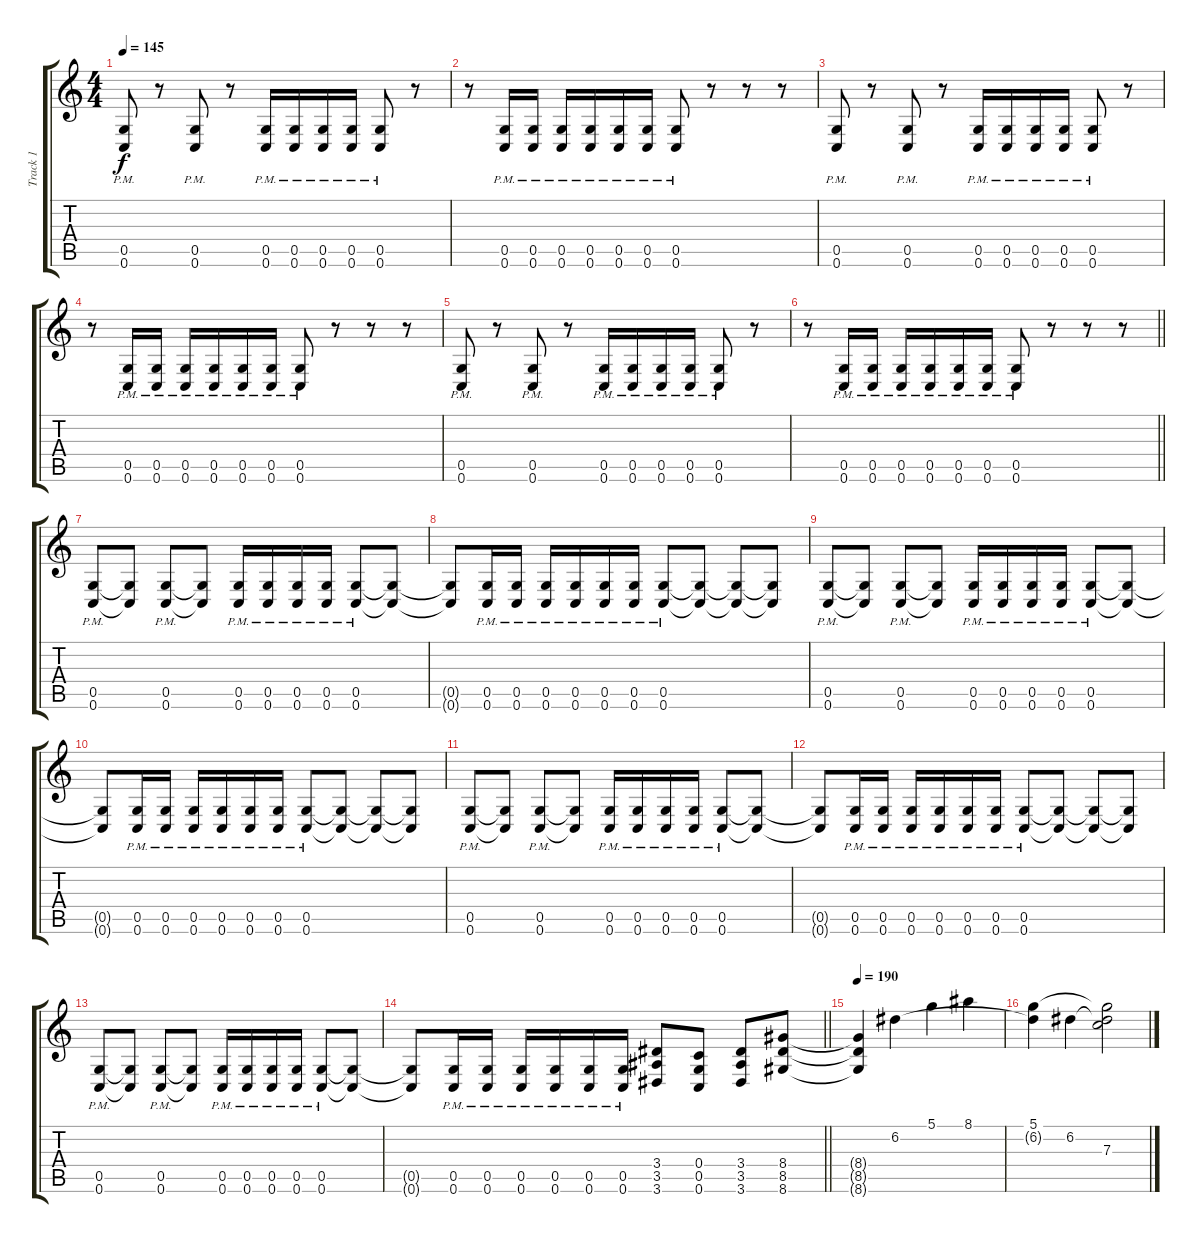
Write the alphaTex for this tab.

\track ("Track 1" "Track 1") {instrument distortionguitar}
\staff {score tabs}
\tuning (D4 A3 F3 C3 G2 C2) {hide}
\ts (4 4)
\tempo 145
\clef g2
\ks c
(0.5{pm} 0.6{pm}).8{dy f} r.8 (0.5{pm} 0.6{pm}).8 r.8 (0.5{pm} 0.6{pm}).16 (0.5{pm} 0.6{pm}).16 (0.5{pm} 0.6{pm}).16 (0.5{pm} 0.6{pm}).16 (0.5{pm} 0.6{pm}).8 r.8 |
r.8 (0.5{pm} 0.6{pm}).16 (0.5{pm} 0.6{pm}).16 (0.5{pm} 0.6{pm}).16 (0.5{pm} 0.6{pm}).16 (0.5{pm} 0.6{pm}).16 (0.5{pm} 0.6{pm}).16 (0.5{pm} 0.6{pm}).8 r.8 r.8 r.8 |
(0.5{pm} 0.6{pm}).8 r.8 (0.5{pm} 0.6{pm}).8 r.8 (0.5{pm} 0.6{pm}).16 (0.5{pm} 0.6{pm}).16 (0.5{pm} 0.6{pm}).16 (0.5{pm} 0.6{pm}).16 (0.5{pm} 0.6{pm}).8 r.8 |
r.8 (0.5{pm} 0.6{pm}).16 (0.5{pm} 0.6{pm}).16 (0.5{pm} 0.6{pm}).16 (0.5{pm} 0.6{pm}).16 (0.5{pm} 0.6{pm}).16 (0.5{pm} 0.6{pm}).16 (0.5{pm} 0.6{pm}).8 r.8 r.8 r.8 |
(0.5{pm} 0.6{pm}).8 r.8 (0.5{pm} 0.6{pm}).8 r.8 (0.5{pm} 0.6{pm}).16 (0.5{pm} 0.6{pm}).16 (0.5{pm} 0.6{pm}).16 (0.5{pm} 0.6{pm}).16 (0.5{pm} 0.6{pm}).8 r.8 |
\barLineRight lightlight
r.8 (0.5{pm} 0.6{pm}).16 (0.5{pm} 0.6{pm}).16 (0.5{pm} 0.6{pm}).16 (0.5{pm} 0.6{pm}).16 (0.5{pm} 0.6{pm}).16 (0.5{pm} 0.6{pm}).16 (0.5{pm} 0.6{pm}).8 r.8 r.8 r.8 |
\section ("" "")
(0.5{pm} 0.6{pm}).8 (0.5{t} 0.6{t}).8 (0.5{pm} 0.6{pm}).8 (0.5{t} 0.6{t}).8 (0.5{pm} 0.6{pm}).16 (0.5{pm} 0.6{pm}).16 (0.5{pm} 0.6{pm}).16 (0.5{pm} 0.6{pm}).16 (0.5{pm} 0.6{pm}).8 (0.5{t} 0.6{t}).8 |
(0.5{t} 0.6{t}).8 (0.5{pm} 0.6{pm}).16 (0.5{pm} 0.6{pm}).16 (0.5{pm} 0.6{pm}).16 (0.5{pm} 0.6{pm}).16 (0.5{pm} 0.6{pm}).16 (0.5{pm} 0.6{pm}).16 (0.5{pm} 0.6{pm}).8 (0.5{t} 0.6{t}).8 (0.5{t} 0.6{t}).8 (0.5{t} 0.6{t}).8 |
(0.5{pm} 0.6{pm}).8 (0.5{t} 0.6{t}).8 (0.5{pm} 0.6{pm}).8 (0.5{t} 0.6{t}).8 (0.5{pm} 0.6{pm}).16 (0.5{pm} 0.6{pm}).16 (0.5{pm} 0.6{pm}).16 (0.5{pm} 0.6{pm}).16 (0.5{pm} 0.6{pm}).8 (0.5{t} 0.6{t}).8 |
(0.5{t} 0.6{t}).8 (0.5{pm} 0.6{pm}).16 (0.5{pm} 0.6{pm}).16 (0.5{pm} 0.6{pm}).16 (0.5{pm} 0.6{pm}).16 (0.5{pm} 0.6{pm}).16 (0.5{pm} 0.6{pm}).16 (0.5{pm} 0.6{pm}).8 (0.5{t} 0.6{t}).8 (0.5{t} 0.6{t}).8 (0.5{t} 0.6{t}).8 |
(0.5{pm} 0.6{pm}).8 (0.5{t} 0.6{t}).8 (0.5{pm} 0.6{pm}).8 (0.5{t} 0.6{t}).8 (0.5{pm} 0.6{pm}).16 (0.5{pm} 0.6{pm}).16 (0.5{pm} 0.6{pm}).16 (0.5{pm} 0.6{pm}).16 (0.5{pm} 0.6{pm}).8 (0.5{t} 0.6{t}).8 |
(0.5{t} 0.6{t}).8 (0.5{pm} 0.6{pm}).16 (0.5{pm} 0.6{pm}).16 (0.5{pm} 0.6{pm}).16 (0.5{pm} 0.6{pm}).16 (0.5{pm} 0.6{pm}).16 (0.5{pm} 0.6{pm}).16 (0.5{pm} 0.6{pm}).8 (0.5{t} 0.6{t}).8 (0.5{t} 0.6{t}).8 (0.5{t} 0.6{t}).8 |
(0.5{pm} 0.6{pm}).8 (0.5{t} 0.6{t}).8 (0.5{pm} 0.6{pm}).8 (0.5{t} 0.6{t}).8 (0.5{pm} 0.6{pm}).16 (0.5{pm} 0.6{pm}).16 (0.5{pm} 0.6{pm}).16 (0.5{pm} 0.6{pm}).16 (0.5{pm} 0.6{pm}).8 (0.5{t} 0.6{t}).8 |
\barLineRight lightlight
(0.5{t} 0.6{t}).8 (0.5{pm} 0.6{pm}).16 (0.5{pm} 0.6{pm}).16 (0.5{pm} 0.6{pm}).16 (0.5{pm} 0.6{pm}).16 (0.5{pm} 0.6{pm}).16 (0.5{pm} 0.6{pm}).16 (3.4 3.5 3.6).8 (0.4 0.5 0.6).8 (3.4 3.5 3.6).8 (8.4 8.5 8.6).8 |
\section ("" "")
\tempo 190
(8.4{t} 8.5{t} 8.6{t}).4 6.2.4 5.1.4 8.1.4 |
(5.1 6.2{t}).4 6.2.4 (5.1{t} 6.2{t} 7.3).2
